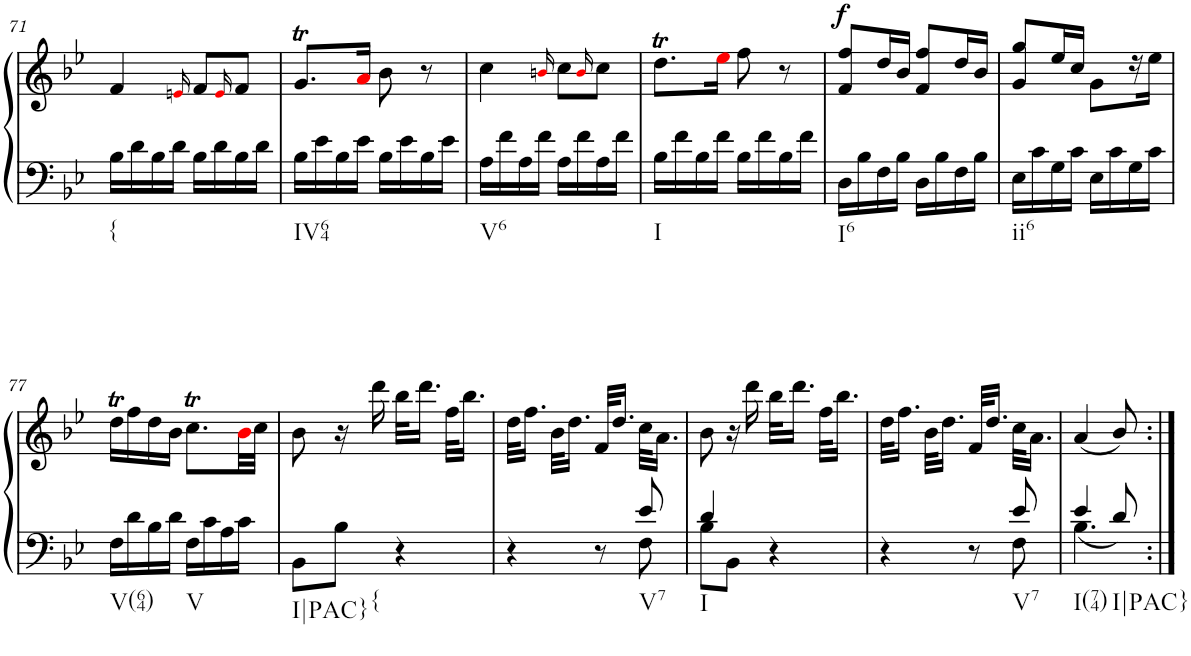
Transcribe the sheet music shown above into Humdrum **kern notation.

**kern	**kern	**dynam
*part1	*part1	*part1
*staff2	*staff1	*staff1/2
*I"Piano	*	*
*I'Pno.	*	*
!!LO:PB:g=z
*clefF4	*clefG2	*
*k[b-e-]	*k[b-e-]	*
*M2/4	*M2/4	*
=71	=71	=71
!LO:TX:b:t={	!	!
16B-\LL	4f/	.
16d\	.	.
16B-\	.	.
16d\JJ	.	.
.	16qeni/	.
16B-\LL	8f/L	.
16d\	.	.
.	16qei/	.
16B-\	8f/J	.
16d\JJ	.	.
=72	=72	=72
!LO:TX:b:t=IV64	!	!
16B-\LL	8.gT/L	.
16e-\	.	.
16B-\	.	.
16e-\JJ	16ai/Jk	.
16B-\LL	8b-\	.
16e-\	.	.
16B-\	8r	.
16e-\JJ	.	.
=73	=73	=73
!LO:TX:b:t=V6	!	!
16A\LL	4cc\	.
16f\	.	.
16A\	.	.
16f\JJ	.	.
.	16qbni/	.
16A\LL	8cc\L	.
16f\	.	.
.	16qbi/	.
16A\	8cc\J	.
16f\JJ	.	.
=74	=74	=74
!LO:TX:b:t=I	!	!
16B-\LL	8.ddt\L	.
16f\	.	.
16B-\	.	.
16f\JJ	16ee-i\Jk	.
16B-\LL	8ff\	.
16f\	.	.
16B-\	8r	.
16f\JJ	.	.
=75	=75	=75
*	*^	*
!LO:TX:b:t=I6	!	!	!
!	!	!	!LO:DY:a
16D\LL	4f/	8ff/L	f
16B-\	.	.	.
16F\	.	16dd/L	.
16B-\JJ	.	16b-/JJ	.
16D\LL	4f/	8ff/L	.
16B-\	.	.	.
16F\	.	16dd/L	.
16B-\JJ	.	16b-/JJ	.
=76	=76	=76	=76
!LO:TX:b:t=ii6	!	!	!
16E-\LL	4g/	8gg/L	.
16c\	.	.	.
16G\	.	16ee-/L	.
16c\JJ	.	16cc/JJ	.
16E-\LL	8g\L	4ryy	.
16c\	.	.	.
16G\	16r	.	.
16c\JJ	16ee-\JJ	.	.
*	*v	*v	*
!!LO:LB:g=z
=77	=77	=77
!LO:TX:b:t=V(64)	!	!
16F\LL	16ddt\LL	.
16d\	16ff\	.
16B-\	16dd\	.
16d\JJ	16b-\JJ	.
!LO:TX:b:t=V	!	!
16F\LL	8.ccT\L	.
16c\	.	.
16A\	.	.
16c\JJ	32b-i\LL	.
.	32cc\JJJ	.
=78	=78	=78
!LO:TX:b:t=I|PAC}	!	!
8BB-\L	8b-\	.
!LO:TX:b:t={	!	!
8B-\J	16r	.
.	16ddd\	.
4r	32bb-\KLL	.
.	16.ddd\JJ	.
.	32ff\KLL	.
.	16.bb-\JJ	.
=79	=79	=79
*^	*	*
4r	4.ryy	32dd\KLL	.
.	.	16.ff\JJ	.
.	.	32b-\KLL	.
.	.	16.dd\JJ	.
8r	.	32f/KLL	.
.	.	16.dd/JJ	.
!LO:TX:b:t=V7	!	!	!
8F\	8e-/	32cc\KLL	.
.	.	16.a\JJ	.
=80	=80	=80	=80
!LO:TX:b:t=I	!	!	!
8B-\L	4d/	8b-\	.
8BB-\J	.	16r	.
.	.	16ddd\	.
4r	4ryy	32bb-\KLL	.
.	.	16.ddd\JJ	.
.	.	32ff\KLL	.
.	.	16.bb-\JJ	.
=81	=81	=81	=81
4r	4.ryy	32dd\KLL	.
.	.	16.ff\JJ	.
.	.	32b-\KLL	.
.	.	16.dd\JJ	.
8r	.	32f/KLL	.
.	.	16.dd/JJ	.
!LO:TX:b:t=V7	!	!	!
8F\	8e-/	32cc\KLL	.
.	.	16.a\JJ	.
=82	=82	=82	=82
!LO:TX:b:t=I(74)	!	!	!
!LO:TX:b:t=I|PAC}	!	!	!
4.B-\	4e-/	(4a/	.
.	8d/	8b-/)	.
*v	*v	*	*
=:|!	=:|!	=:|!
*-	*-	*-
